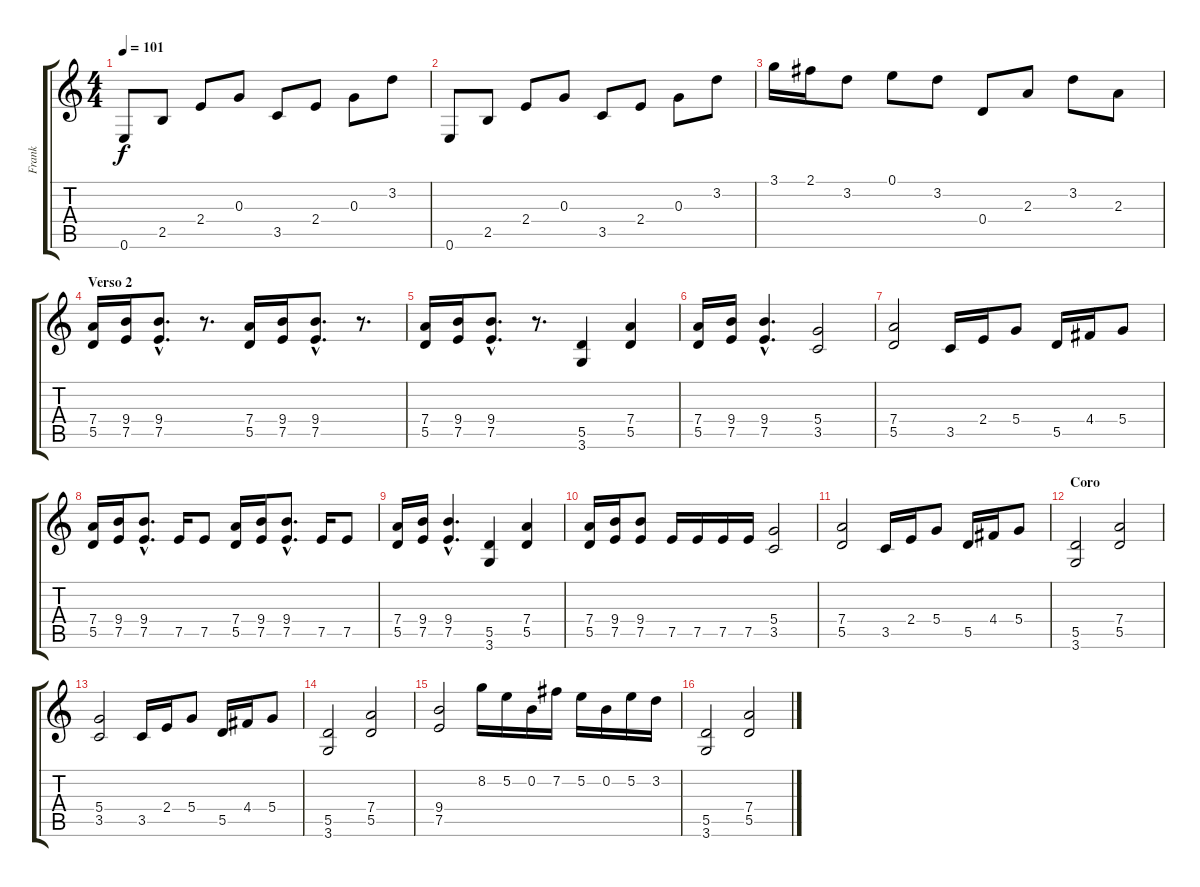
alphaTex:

\track ("Frank" "Frank") {instrument distortionguitar}
\staff {score tabs}
\tuning (E4 B3 G3 D3 A2 E2) {hide}
\ts (4 4)
\tempo 101
\clef g2
\ks c
0.6.8{dy f} 2.5.8 2.4.8 0.3.8 3.5.8 2.4.8 0.3.8 3.2.8 |
0.6.8 2.5.8 2.4.8 0.3.8 3.5.8 2.4.8 0.3.8 3.2.8 |
3.1.16 2.1.16 3.2.8 0.1.8 3.2.8 0.4.8 2.3.8 3.2.8 2.3.8 |
\section ("" "Verso 2")
(7.4 5.5).16{volume 13 instrument distortionguitar} (9.4 7.5).16 (9.4{hac} 7.5{hac}).8{d} r.8{d} (7.4 5.5).16 (9.4 7.5).16 (9.4{hac} 7.5{hac}).8{d} r.8{d} |
(7.4 5.5).16 (9.4 7.5).16 (9.4{hac} 7.5{hac}).8{d} r.8{d} (5.5 3.6).4 (7.4 5.5).4 |
(7.4 5.5).16 (9.4 7.5).16 (9.4{hac} 7.5{hac}).4{d} (5.4 3.5).2 |
(7.4 5.5).2 3.5.16 2.4.16 5.4.8 5.5.16 4.4.16 5.4.8 |
(7.4 5.5).16 (9.4 7.5).16 (9.4{hac} 7.5{hac}).8{d} 7.5.16 7.5.8 (7.4 5.5).16 (9.4 7.5).16 (9.4{hac} 7.5{hac}).8{d} 7.5.16 7.5.8 |
(7.4 5.5).16 (9.4 7.5).16 (9.4{hac} 7.5{hac}).4{d} (5.5 3.6).4 (7.4 5.5).4 |
(7.4 5.5).16 (9.4 7.5).16 (9.4 7.5).8 7.5.16 7.5.16 7.5.16 7.5.16 (5.4 3.5).2 |
(7.4 5.5).2 3.5.16 2.4.16 5.4.8 5.5.16 4.4.16 5.4.8 |
\section ("" "Coro")
(5.5 3.6).2 (7.4 5.5).2 |
(5.4 3.5).2 3.5.16 2.4.16 5.4.8 5.5.16 4.4.16 5.4.8 |
(5.5 3.6).2 (7.4 5.5).2 |
(9.4 7.5).2 8.2.16 5.2.16 0.2.16 7.2.16 5.2.16 0.2.16 5.2.16 3.2.16 |
(5.5 3.6).2 (7.4 5.5).2
